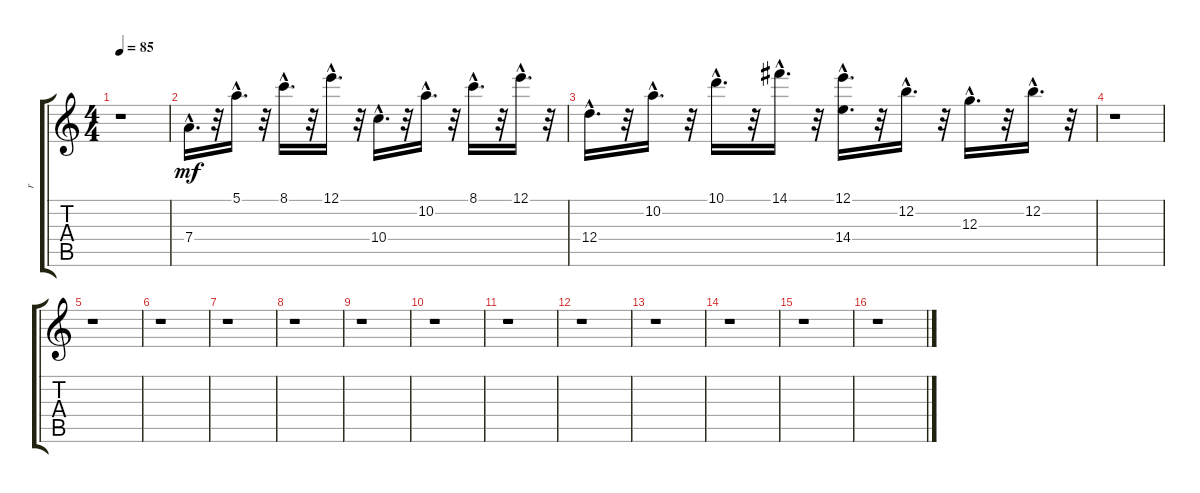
\track ("r" "r") {instrument electricguitarmuted}
\staff {score tabs}
\tuning (E4 B3 G3 D3 A2 E2) {hide}
\ts (4 4)
\tempo 85
\clef g2
\ks c
r.1{dy mf instrument electricguitarmuted} |
7.4{hac}.16{d} r.32 5.1{hac}.16{d} r.32 8.1{hac}.16{d} r.32 12.1{hac}.16{d} r.32 10.4{hac}.16{d} r.32 10.2{hac}.16{d} r.32 8.1{hac}.16{d} r.32 12.1{hac}.16{d} r.32 |
12.4{hac}.16{d} r.32 10.2{hac}.16{d} r.32 10.1{hac}.16{d} r.32 14.1{hac}.16{d} r.32 (12.1{hac} 14.4{hac}).16{d} r.32 12.2{hac}.16{d} r.32 12.3{hac}.16{d} r.32 12.2{hac}.16{d} r.32 |
r.1 |
r.1 |
r.1 |
r.1 |
r.1 |
r.1 |
r.1 |
r.1 |
r.1 |
r.1 |
r.1 |
r.1 |
r.1
